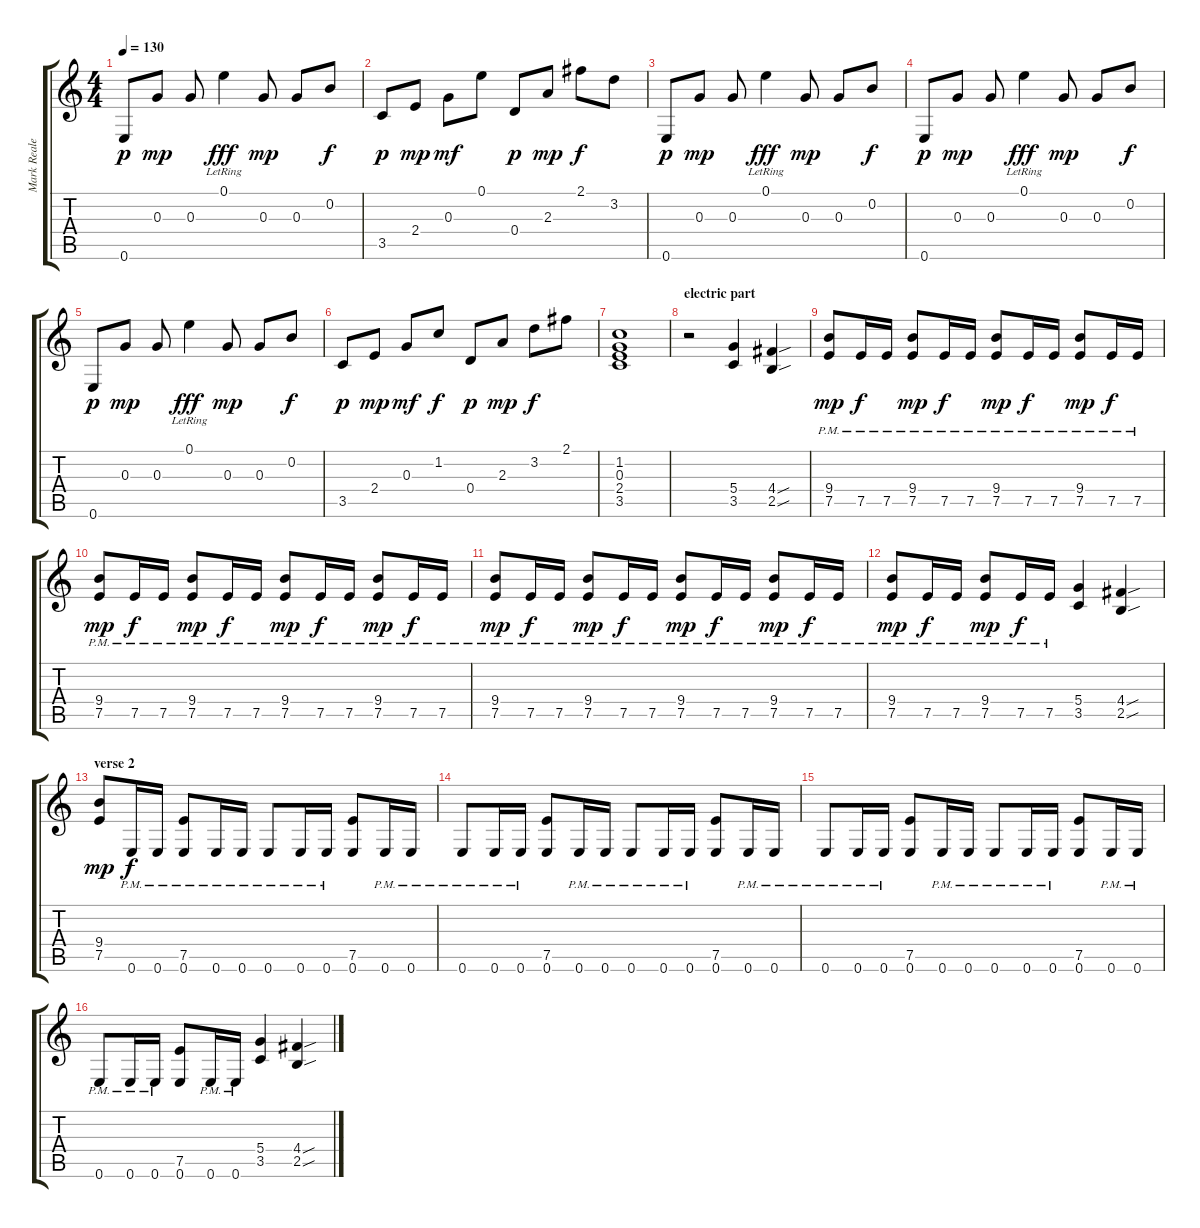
\track ("Mark Reale" "Mark Reale") {instrument acousticguitarnylon}
\staff {score tabs}
\tuning (E4 B3 G3 D3 A2 E2) {hide}
\ts (4 4)
\tempo 130
\clef g2
\ks c
0.6.8{dy p} 0.3.8{dy mp} 0.3.8 0.1{lr}.4{dy fff} 0.3.8{dy mp} 0.3.8 0.2.8{dy f} |
3.5.8{dy p} 2.4.8{dy mp} 0.3.8{dy mf} 0.1.8 0.4.8{dy p} 2.3.8{dy mp} 2.1.8{dy f} 3.2.8 |
0.6.8{dy p} 0.3.8{dy mp} 0.3.8 0.1{lr}.4{dy fff} 0.3.8{dy mp} 0.3.8 0.2.8{dy f} |
0.6.8{dy p} 0.3.8{dy mp} 0.3.8 0.1{lr}.4{dy fff} 0.3.8{dy mp} 0.3.8 0.2.8{dy f} |
0.6.8{dy p} 0.3.8{dy mp} 0.3.8 0.1{lr}.4{dy fff} 0.3.8{dy mp} 0.3.8 0.2.8{dy f} |
3.5.8{dy p} 2.4.8{dy mp} 0.3.8{dy mf} 1.2.8{dy f} 0.4.8{dy p} 2.3.8{dy mp} 3.2.8{dy f} 2.1.8 |
(1.2 0.3 2.4 3.5).1 |
\section ("" "electric part")
r.2{volume 14 instrument distortionguitar} (5.4 3.5).4 (4.4{sou} 2.5{sou}).4 |
(9.4{pm} 7.5{pm}).8{dy mp} 7.5{pm}.16{dy f} 7.5{pm}.16 (9.4{pm} 7.5{pm}).8{dy mp} 7.5{pm}.16{dy f} 7.5{pm}.16 (9.4{pm} 7.5{pm}).8{dy mp} 7.5{pm}.16{dy f} 7.5{pm}.16 (9.4{pm} 7.5{pm}).8{dy mp} 7.5{pm}.16{dy f} 7.5{pm}.16 |
(9.4{pm} 7.5{pm}).8{dy mp} 7.5{pm}.16{dy f} 7.5{pm}.16 (9.4{pm} 7.5{pm}).8{dy mp} 7.5{pm}.16{dy f} 7.5{pm}.16 (9.4{pm} 7.5{pm}).8{dy mp} 7.5{pm}.16{dy f} 7.5{pm}.16 (9.4{pm} 7.5{pm}).8{dy mp} 7.5{pm}.16{dy f} 7.5{pm}.16 |
(9.4{pm} 7.5{pm}).8{dy mp} 7.5{pm}.16{dy f} 7.5{pm}.16 (9.4{pm} 7.5{pm}).8{dy mp} 7.5{pm}.16{dy f} 7.5{pm}.16 (9.4{pm} 7.5{pm}).8{dy mp} 7.5{pm}.16{dy f} 7.5{pm}.16 (9.4{pm} 7.5{pm}).8{dy mp} 7.5{pm}.16{dy f} 7.5{pm}.16 |
(9.4{pm} 7.5{pm}).8{dy mp} 7.5{pm}.16{dy f} 7.5{pm}.16 (9.4{pm} 7.5{pm}).8{dy mp} 7.5{pm}.16{dy f} 7.5{pm}.16 (5.4 3.5).4 (4.4{sou} 2.5{sou}).4 |
\section ("" "verse 2")
(9.4 7.5).8{dy mp} 0.6{pm}.16{dy f} 0.6{pm}.16 (7.5 0.6{pm}).8 0.6{pm}.16 0.6{pm}.16 0.6{pm}.8 0.6{pm}.16 0.6{pm}.16 (7.5 0.6).8 0.6{pm}.16 0.6{pm}.16 |
0.6{pm}.8 0.6{pm}.16 0.6{pm}.16 (7.5 0.6).8 0.6{pm}.16 0.6{pm}.16 0.6{pm}.8 0.6{pm}.16 0.6{pm}.16 (7.5 0.6).8 0.6{pm}.16 0.6{pm}.16 |
0.6{pm}.8 0.6{pm}.16 0.6{pm}.16 (7.5 0.6).8 0.6{pm}.16 0.6{pm}.16 0.6{pm}.8 0.6{pm}.16 0.6{pm}.16 (7.5 0.6).8 0.6{pm}.16 0.6{pm}.16 |
0.6{pm}.8 0.6{pm}.16 0.6{pm}.16 (7.5 0.6).8 0.6{pm}.16 0.6{pm}.16 (5.4 3.5).4 (4.4{sou} 2.5{sou}).4
